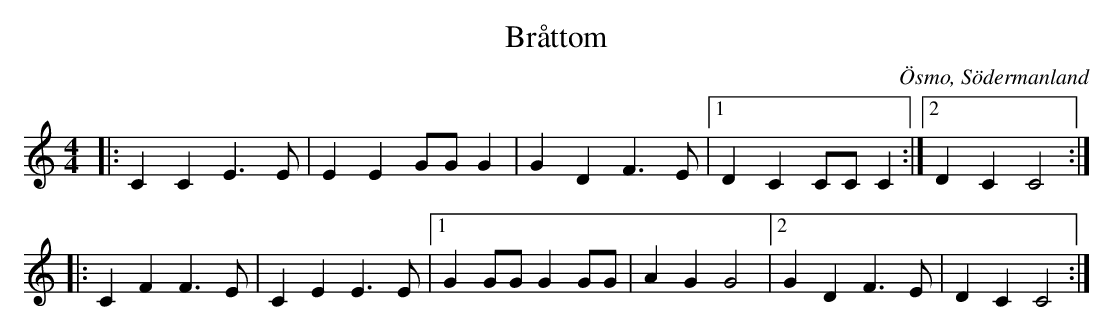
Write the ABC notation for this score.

X:1
T:Bråttom
O:Ösmo, Södermanland
M:4/4
L:1/8
K:C
|: C2C2 E3E | E2E2 GGG2 | G2D2 F3E  |1 D2C2 CCC2 :|2 D2C2 C4 :|
|: C2F2 F3E | C2E2 E3E  |1 G2GG G2GG | A2G2 G4    |2 G2D2 F3E | D2C2 C4 :|
